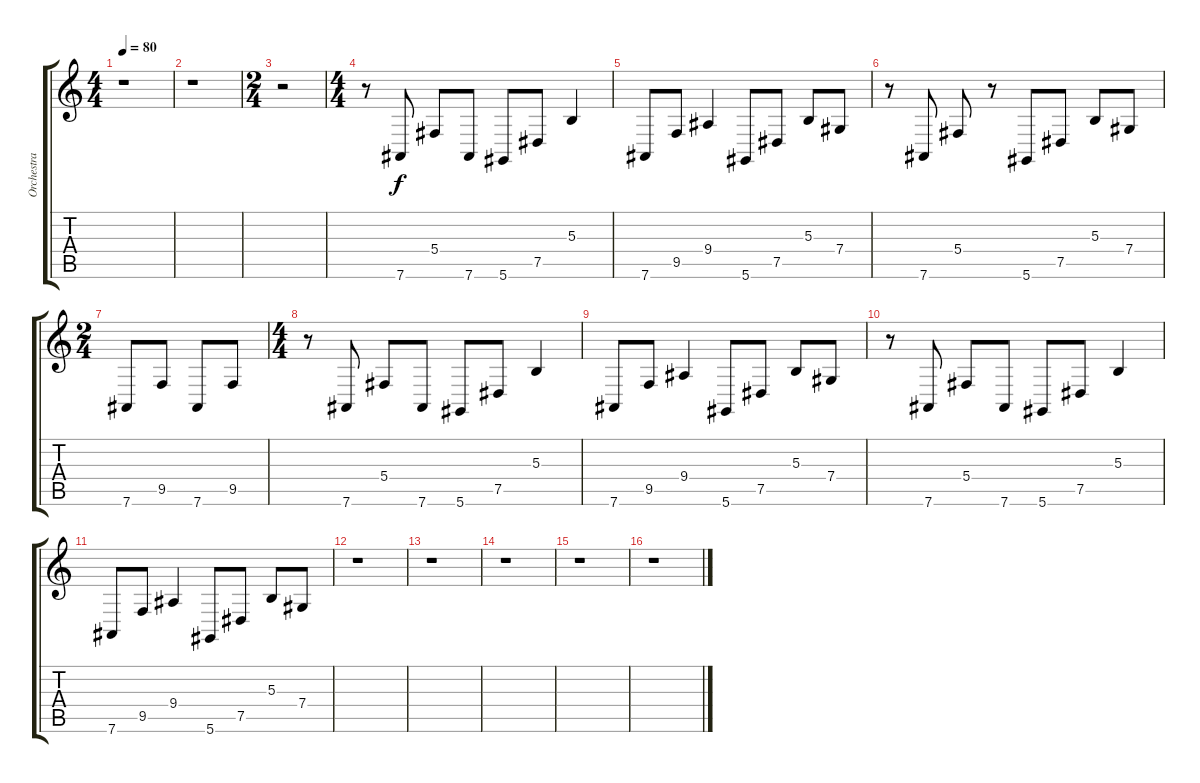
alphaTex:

\track ("Orchestra 2" "Orchestra ") {instrument stringensemble1}
\staff {score tabs}
\tuning (Eb4 Bb3 Gb3 Db3 Ab2 Eb2) {hide}
\ts (4 4)
\tempo 80
\clef g2
\ks c
r.1{dy f} |
r.1 |
\ts (2 4)
r.2 |
\ts (4 4)
r.8 7.6.8 5.4.8 7.6.8 5.6.8 7.5.8 5.3.4 |
7.6.8 9.5.8 9.4.4 5.6.8 7.5.8 5.3.8 7.4.8 |
r.8 7.6.8 5.4.8 r.8 5.6.8 7.5.8 5.3.8 7.4.8 |
\ts (2 4)
7.6.8 9.5.8 7.6.8 9.5.8 |
\ts (4 4)
r.8 7.6.8 5.4.8 7.6.8 5.6.8 7.5.8 5.3.4 |
7.6.8 9.5.8 9.4.4 5.6.8 7.5.8 5.3.8 7.4.8 |
r.8 7.6.8 5.4.8 7.6.8 5.6.8 7.5.8 5.3.4 |
7.6.8 9.5.8 9.4.4 5.6.8 7.5.8 5.3.8 7.4.8 |
r.1 |
r.1 |
r.1 |
r.1 |
r.1
